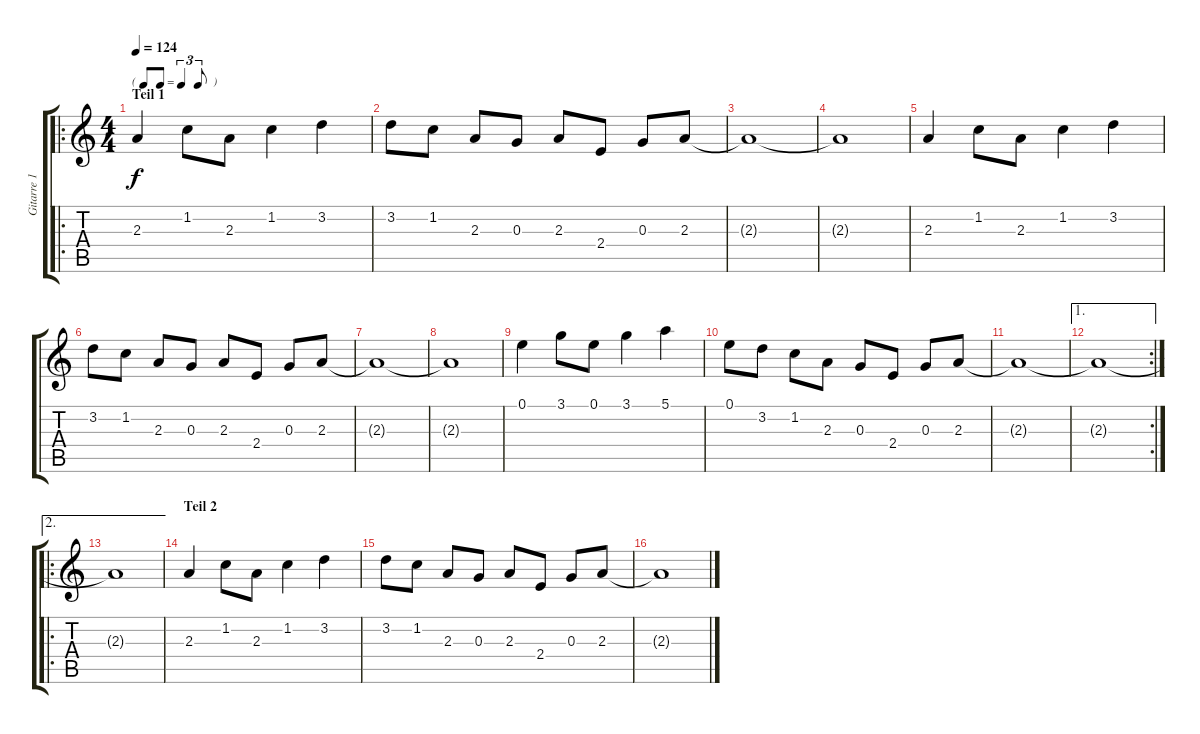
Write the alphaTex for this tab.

\track ("Gitarre 1" "Gitarre 1") {instrument electricguitarjazz}
\staff {score tabs}
\tuning (E4 B3 G3 D3 A2 E2) {hide}
\ro
\ts (4 4)
\tf triplet8th
\section ("" "Teil 1")
\tempo 124
\clef g2
\ks c
2.3.4{dy f instrument electricguitarjazz} 1.2.8 2.3.8 1.2.4 3.2.4 |
3.2.8 1.2.8 2.3.8 0.3.8 2.3.8 2.4.8 0.3.8 2.3.8 |
2.3{t}.1 |
2.3{t}.1 |
2.3.4 1.2.8 2.3.8 1.2.4 3.2.4 |
3.2.8 1.2.8 2.3.8 0.3.8 2.3.8 2.4.8 0.3.8 2.3.8 |
2.3{t}.1 |
2.3{t}.1 |
0.1.4 3.1.8 0.1.8 3.1.4 5.1.4 |
0.1.8 3.2.8 1.2.8 2.3.8 0.3.8 2.4.8 0.3.8 2.3.8 |
2.3{t}.1 |
\ae 1
\rc 2
2.3{t}.1 |
\ae 2
\ro
2.3{t}.1 |
\section ("" "Teil 2")
2.3.4 1.2.8 2.3.8 1.2.4 3.2.4 |
3.2.8 1.2.8 2.3.8 0.3.8 2.3.8 2.4.8 0.3.8 2.3.8 |
2.3{t}.1
